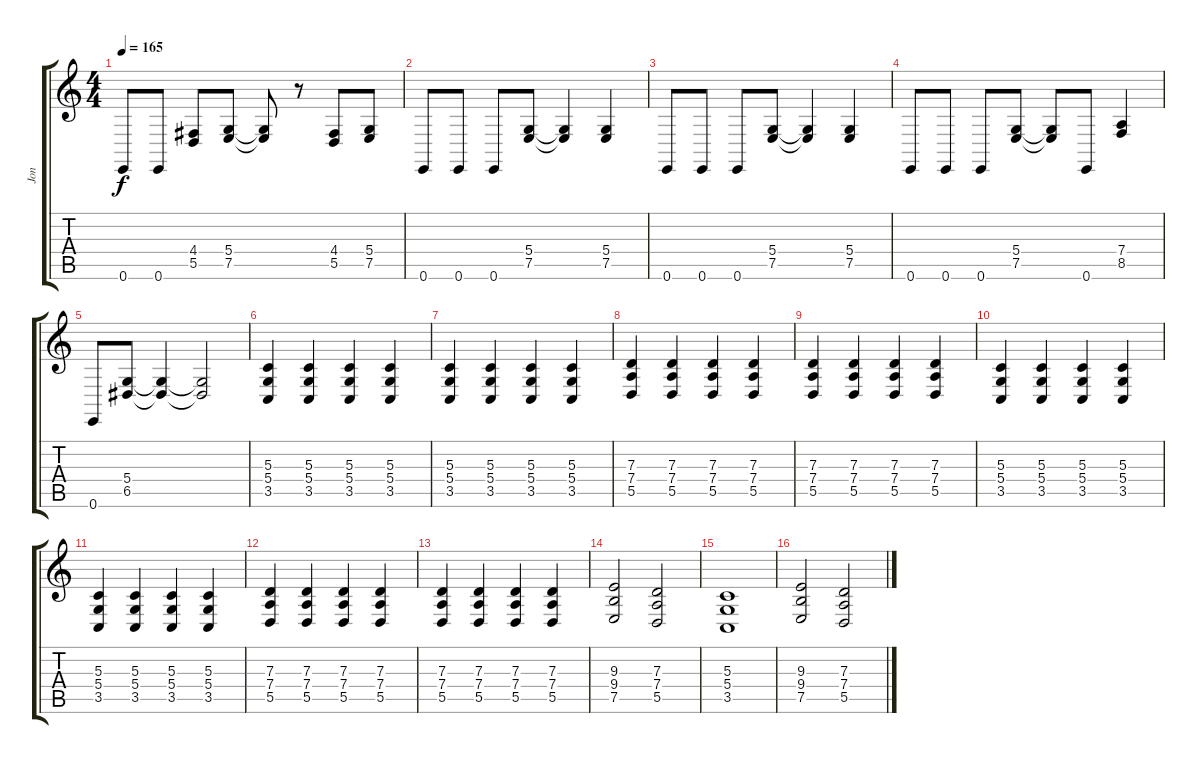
\track ("Jon" "Jon") {instrument brightacousticpiano}
\staff {score tabs}
\tuning (E4 B3 G3 D3 A2 E2) {hide}
\ts (4 4)
\tempo 165
\clef g2
\ks c
0.6.8{dy f} 0.6.8 (4.4 5.5).8 (5.4 7.5).8 (5.4{t} 7.5{t}).8 r.8 (4.4 5.5).8 (5.4 7.5).8 |
0.6.8 0.6.8 0.6.8 (5.4 7.5).8 (5.4{t} 7.5{t}).4 (5.4 7.5).4 |
0.6.8 0.6.8 0.6.8 (5.4 7.5).8 (5.4{t} 7.5{t}).4 (5.4 7.5).4 |
0.6.8 0.6.8 0.6.8 (5.4 7.5).8 (5.4{t} 7.5{t}).8 0.6.8 (7.4 8.5).4 |
0.6.8 (5.4 6.5).8 (5.4{t} 6.5{t}).4 (5.4{t} 6.5{t}).2 |
(5.3 5.4 3.5).4 (5.3 5.4 3.5).4 (5.3 5.4 3.5).4 (5.3 5.4 3.5).4 |
(5.3 5.4 3.5).4 (5.3 5.4 3.5).4 (5.3 5.4 3.5).4 (5.3 5.4 3.5).4 |
(7.3 7.4 5.5).4 (7.3 7.4 5.5).4 (7.3 7.4 5.5).4 (7.3 7.4 5.5).4 |
(7.3 7.4 5.5).4 (7.3 7.4 5.5).4 (7.3 7.4 5.5).4 (7.3 7.4 5.5).4 |
(5.3 5.4 3.5).4 (5.3 5.4 3.5).4 (5.3 5.4 3.5).4 (5.3 5.4 3.5).4 |
(5.3 5.4 3.5).4 (5.3 5.4 3.5).4 (5.3 5.4 3.5).4 (5.3 5.4 3.5).4 |
(7.3 7.4 5.5).4 (7.3 7.4 5.5).4 (7.3 7.4 5.5).4 (7.3 7.4 5.5).4 |
(7.3 7.4 5.5).4 (7.3 7.4 5.5).4 (7.3 7.4 5.5).4 (7.3 7.4 5.5).4 |
(9.3 9.4 7.5).2 (7.3 7.4 5.5).2 |
(5.3 5.4 3.5).1 |
(9.3 9.4 7.5).2 (7.3 7.4 5.5).2
